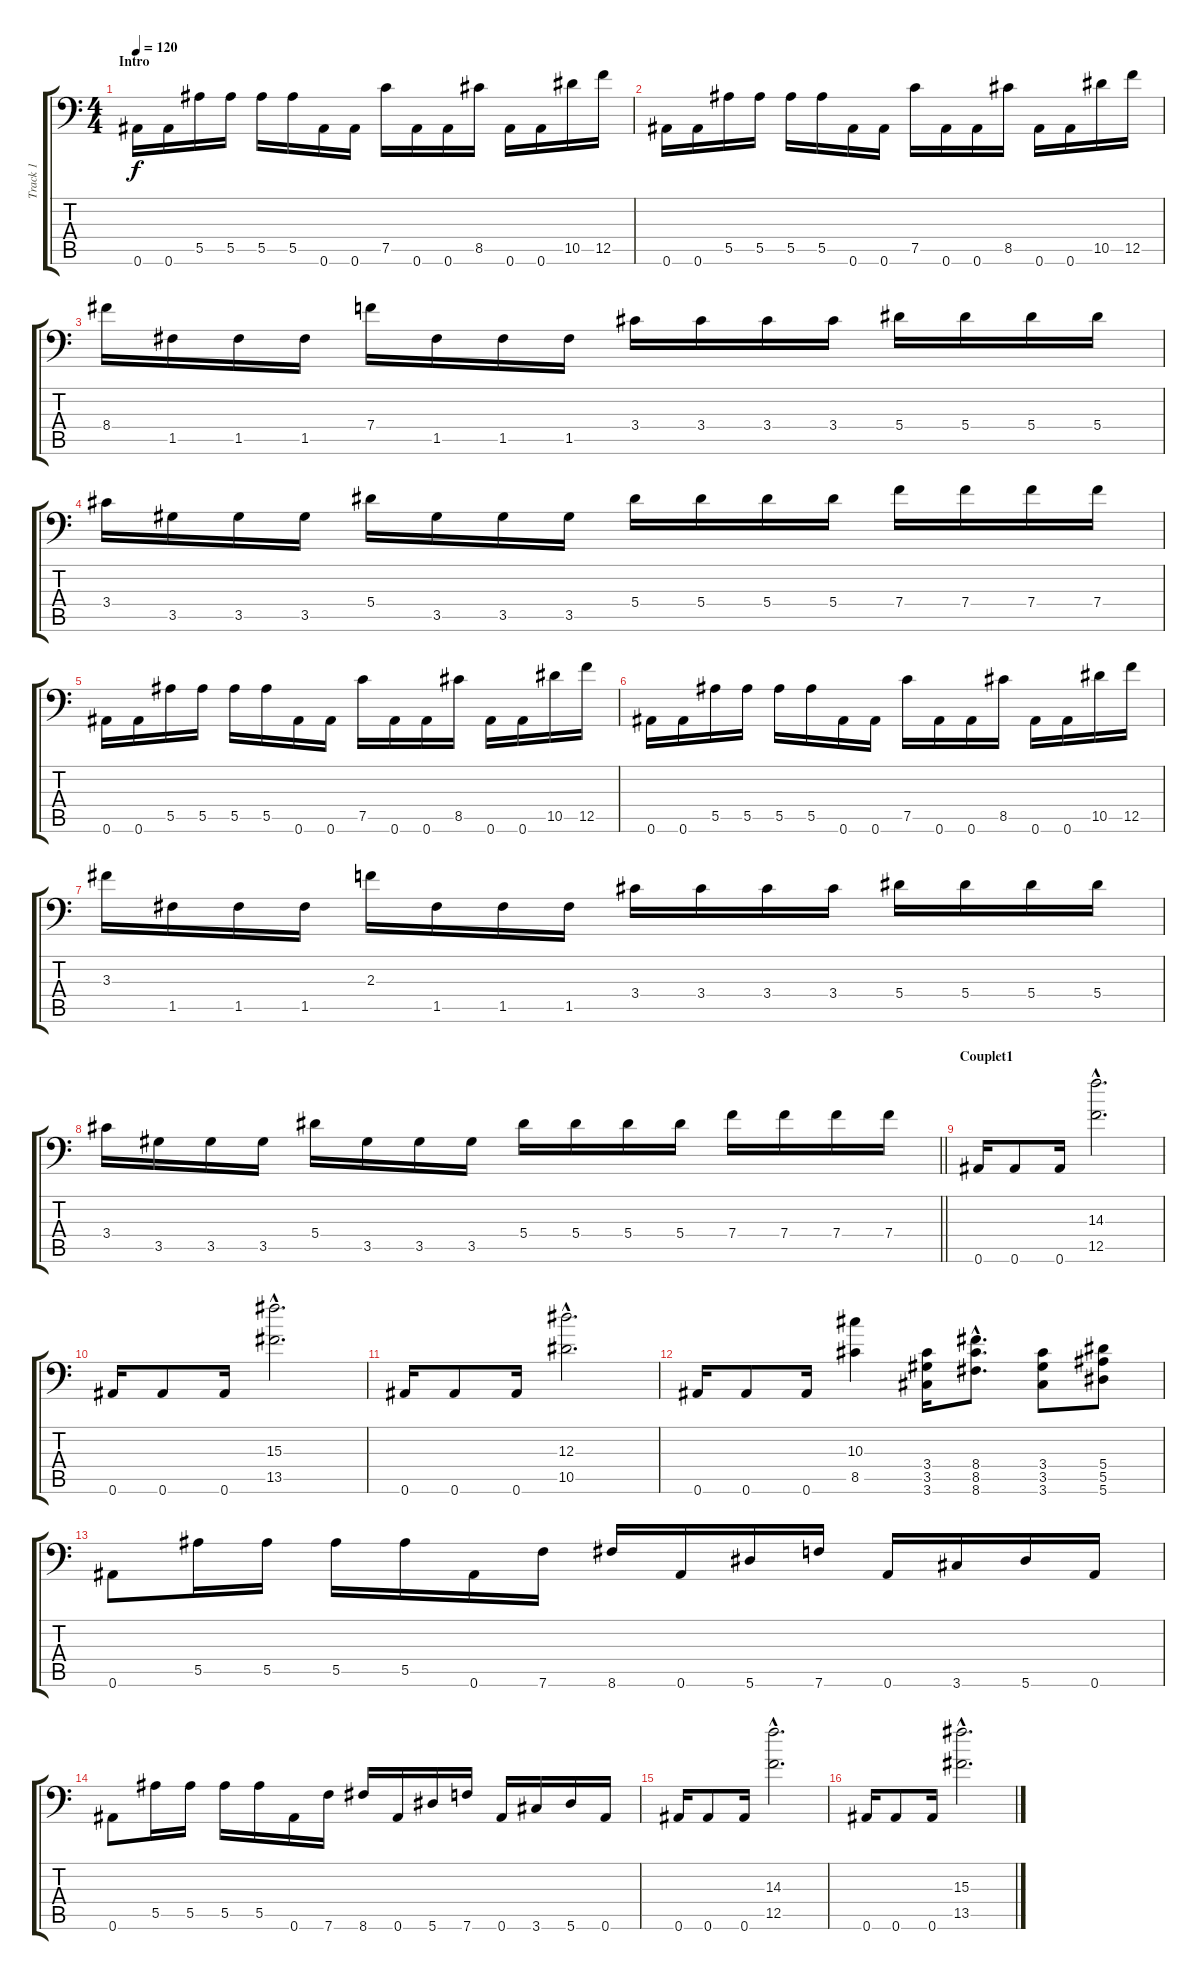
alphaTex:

\track ("Track 1" "Track 1") {instrument overdrivenguitar}
\staff {score tabs}
\tuning (C4 G3 Eb3 Bb2 F2 Bb1) {hide}
\ts (4 4)
\section ("" "Intro")
\tempo 120
\clef f4
\ks c
0.6.16{dy f instrument overdrivenguitar} 0.6.16 5.5.16 5.5.16 5.5.16 5.5.16 0.6.16 0.6.16 7.5.16 0.6.16 0.6.16 8.5.16 0.6.16 0.6.16 10.5.16 12.5.16 |
0.6.16 0.6.16 5.5.16 5.5.16 5.5.16 5.5.16 0.6.16 0.6.16 7.5.16 0.6.16 0.6.16 8.5.16 0.6.16 0.6.16 10.5.16 12.5.16 |
8.4.16 1.5.16 1.5.16 1.5.16 7.4.16 1.5.16 1.5.16 1.5.16 3.4.16 3.4.16 3.4.16 3.4.16 5.4.16 5.4.16 5.4.16 5.4.16 |
3.4.16 3.5.16 3.5.16 3.5.16 5.4.16 3.5.16 3.5.16 3.5.16 5.4.16 5.4.16 5.4.16 5.4.16 7.4.16 7.4.16 7.4.16 7.4.16 |
0.6.16 0.6.16 5.5.16 5.5.16 5.5.16 5.5.16 0.6.16 0.6.16 7.5.16 0.6.16 0.6.16 8.5.16 0.6.16 0.6.16 10.5.16 12.5.16 |
0.6.16 0.6.16 5.5.16 5.5.16 5.5.16 5.5.16 0.6.16 0.6.16 7.5.16 0.6.16 0.6.16 8.5.16 0.6.16 0.6.16 10.5.16 12.5.16 |
3.3.16 1.5.16 1.5.16 1.5.16 2.3.16 1.5.16 1.5.16 1.5.16 3.4.16 3.4.16 3.4.16 3.4.16 5.4.16 5.4.16 5.4.16 5.4.16 |
\barLineRight lightlight
3.4.16 3.5.16 3.5.16 3.5.16 5.4.16 3.5.16 3.5.16 3.5.16 5.4.16 5.4.16 5.4.16 5.4.16 7.4.16 7.4.16 7.4.16 7.4.16 |
\section ("" "Couplet1")
0.6.16 0.6.8 0.6.16 (14.3{hac} 12.5{hac}).2{d} |
0.6.16 0.6.8 0.6.16 (15.3{hac} 13.5{hac}).2{d} |
0.6.16 0.6.8 0.6.16 (12.3{hac} 10.5{hac}).2{d} |
0.6.16 0.6.8 0.6.16 (10.3 8.5).4 (3.4 3.5 3.6).16 (8.4{hac} 8.5{hac} 8.6{hac}).8{d} (3.4 3.5 3.6).8 (5.4 5.5 5.6).8 |
0.6.8 5.5.16 5.5.16 5.5.16 5.5.16 0.6.16 7.6.16 8.6.16 0.6.16 5.6.16 7.6.16 0.6.16 3.6.16 5.6.16 0.6.16 |
0.6.8 5.5.16 5.5.16 5.5.16 5.5.16 0.6.16 7.6.16 8.6.16 0.6.16 5.6.16 7.6.16 0.6.16 3.6.16 5.6.16 0.6.16 |
0.6.16 0.6.8 0.6.16 (14.3{hac} 12.5{hac}).2{d} |
0.6.16 0.6.8 0.6.16 (15.3{hac} 13.5{hac}).2{d}
